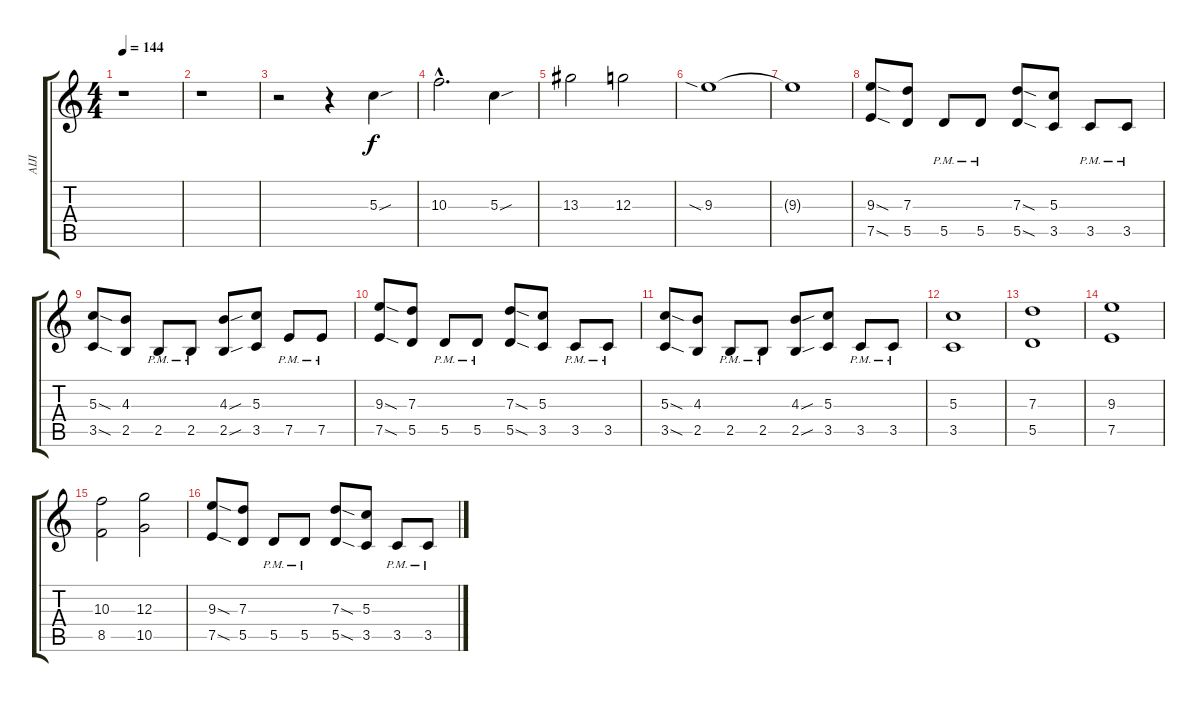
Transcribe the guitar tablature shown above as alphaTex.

\track ("AIJI" "AIJI") {instrument distortionguitar}
\staff {score tabs}
\tuning (E4 B3 G3 D3 A2 E2) {hide}
\ts (4 4)
\tempo 144
\clef g2
\ks c
r.1{dy f} |
r.1 |
r.2{instrument distortionguitar} r.4 5.3{sou}.4 |
10.3{hac}.2{d} 5.3{sou}.4 |
13.3.2 12.3.2 |
9.3{sia}.1 |
9.3{t}.1 |
(9.3{sod} 7.5{sod}).8 (7.3 5.5).8 5.5{pm}.8 5.5{pm}.8 (7.3{sod} 5.5{sod}).8 (5.3 3.5).8 3.5{pm}.8 3.5{pm}.8 |
(5.3{sod} 3.5{sod}).8 (4.3 2.5).8 2.5{pm}.8 2.5{pm}.8 (4.3{sou} 2.5{sou}).8 (5.3 3.5).8 7.5{pm}.8 7.5{pm}.8 |
(9.3{sod} 7.5{sod}).8 (7.3 5.5).8 5.5{pm}.8 5.5{pm}.8 (7.3{sod} 5.5{sod}).8 (5.3 3.5).8 3.5{pm}.8 3.5{pm}.8 |
(5.3{sod} 3.5{sod}).8 (4.3 2.5).8 2.5{pm}.8 2.5{pm}.8 (4.3{sou} 2.5{sou}).8 (5.3 3.5).8 3.5{pm}.8 3.5{pm}.8 |
(5.3 3.5).1 |
(7.3 5.5).1 |
(9.3 7.5).1 |
(10.3 8.5).2 (12.3 10.5).2 |
(9.3{sod} 7.5{sod}).8 (7.3 5.5).8 5.5{pm}.8 5.5{pm}.8 (7.3{sod} 5.5{sod}).8 (5.3 3.5).8 3.5{pm}.8 3.5{pm}.8
